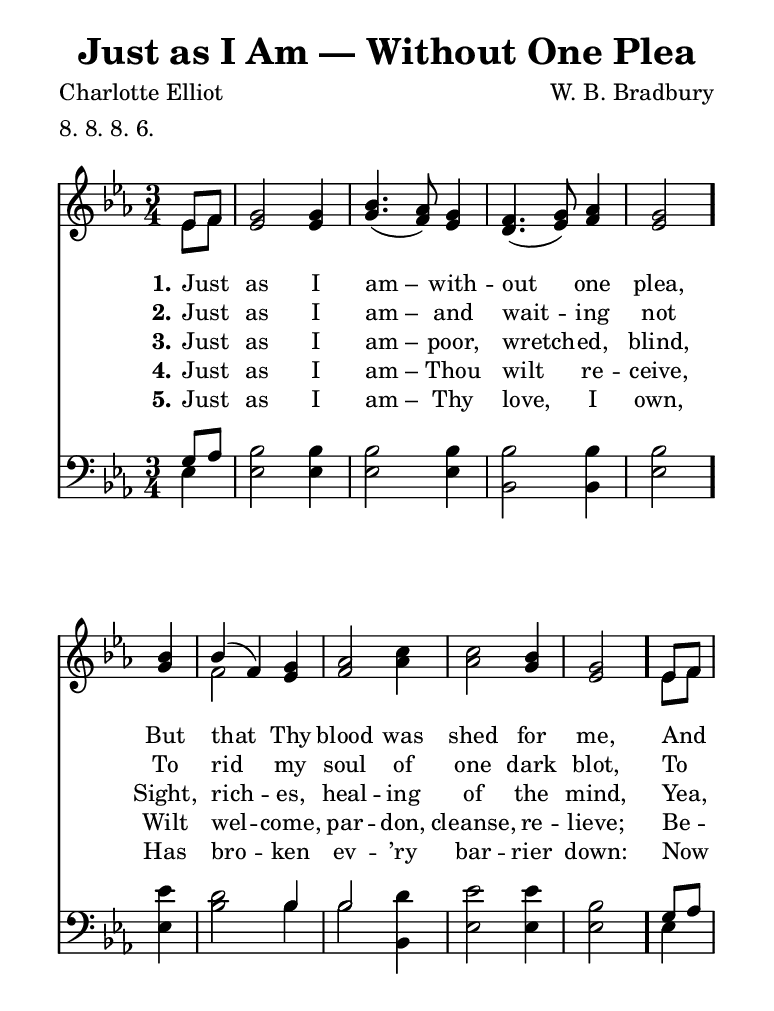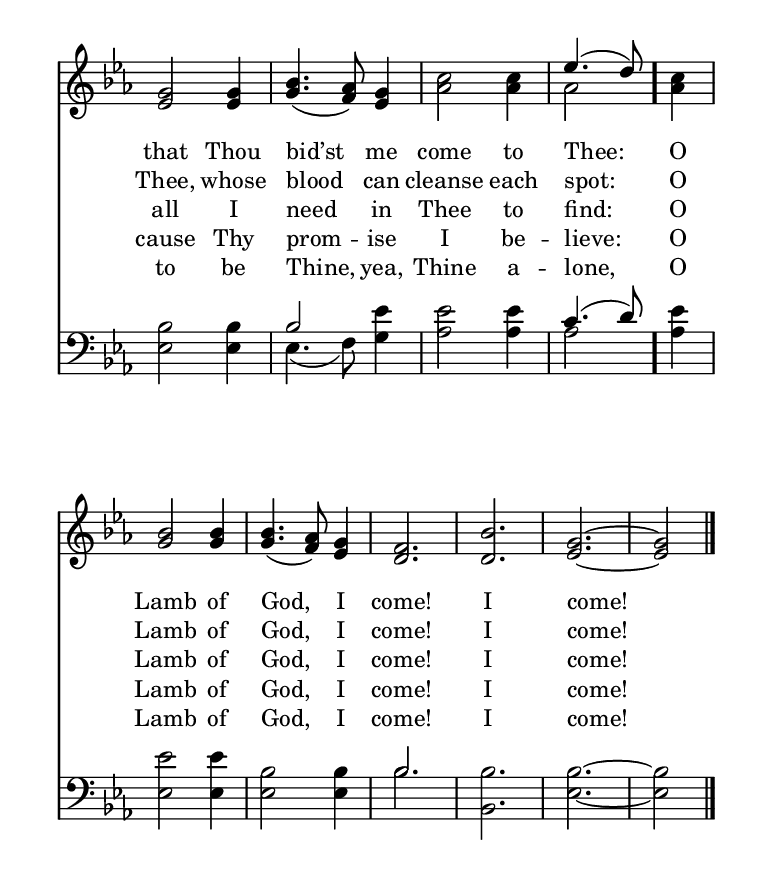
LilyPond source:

\include "common/global.ily"
\paper {
  \include "common/paper.ily"
  ragged-bottom = ##t
  ragged-last-bottom = ##t
  systems-per-page = ##f
  system-system-spacing.padding = 11
}

\header{
  %gospel
  hymnnumber = "44"
  title = "Just as I Am — Without One Plea"
  tunename = "Woodworth"
  meter = "8. 8. 8. 6."
  poet = "Charlotte Elliot"
  composer = "W. B. Bradbury"
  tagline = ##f
}

% for fermata in MIDI
ta = { \tempo 4=80 }
tb = { \tempo 4=40 }

patternAA = { c8[ c8] | c2 c4 | c4.( c8) c4 | c4.( c8) c4 | c2       }
patternAB = { c8[ c8] | c2 c4 | c2       c4 | c2       c4 | c2       }
patternAC = { c4      | c2 c4 | c2       c4 | c2       c4 | c2       }
patternAD = { c8[ c8] | c2 c4 | c4.( c8) c4 | c2       c4 | c4.( c8) }
patternAE = { c8[ c8] | c2 c4 | c4.( c8) c4 | c2       c4 | c2       }
patternAF = { c8[ c8] | c2 c4 | c2       c4 | c2       c4 | c4.( c8) }
patternAG = { c4      | c2 c4 | c4.( c8) c4 | c2       c4 | c2       }
patternBA = { c4 | c4( c4) c4 | c2 c4 | c2 c4 | c2 }
patternBB = { c4 | c2      c4 | c2 c4 | c2 c4 | c2 }
patternCA = { c4 | c2 c4 | c4.( c8) c4 | c2. | c2. | c2. ~ | c2 }
patternCB = { c4 | c2 c4 | c2       c4 | c2. | c2. | c2. ~ | c2 }

global = {
  \include "common/overrides.ily"
  \override Staff.TimeSignature.style = #'numbered
  \time 3/4
  \override Score.MetronomeMark.transparent = ##t % hide all fermata changes too
  \ta
  \key ees \major
  \partial 4
  \autoBeamOff
}

notesSoprano = {
\global
\relative c' {

  \changePitch \patternAA { ees f | g g | bes aes g | f g aes | g }
  \changePitch \patternBA { bes | bes f g | aes c | c bes | g }
  \changePitch \patternAD { ees f | g g | bes aes g | c c | ees d }
  \changePitch \patternCA { c | bes bes | bes aes g | f | bes | g | g }

  \bar "|."

}
}

notesAlto = {
\global
\relative e' {

  \changePitch \patternAA { ees f | ees ees | g f ees | d ees f | ees }
  \changePitch \patternBB { g | f ees | f aes | aes g | ees }
  \changePitch \patternAE { ees f | ees ees | g f ees | aes aes | aes }
  \changePitch \patternCA { aes | g g | g f ees | d | d | ees | ees }

}
}

notesTenor = {
\global
\relative a {

  \changePitch \patternAB { g aes | bes bes | bes bes | bes bes | bes }
  \changePitch \patternBB { ees | d bes | bes d | ees ees | bes }
  \changePitch \patternAF { g aes | bes bes | bes ees | ees ees | c d }
  \changePitch \patternCB { ees | ees ees | bes bes | bes | bes | bes | bes }

}
}

notesBass = {
\global
\relative f {

  \changePitch \patternAC { ees | ees ees | ees ees | bes bes | ees }
  \changePitch \patternBB { ees | bes' bes | bes bes, | ees ees | ees }
  \changePitch \patternAG { ees | ees ees | ees f g | aes aes | aes }
  \changePitch \patternCB { aes | ees ees | ees ees | bes' bes, | ees | ees }

}
}

wordsA = \lyricmode {
\set stanza = "1."

Just as I am_– with -- out one plea, \bar "."
But that Thy blood was shed for me, \bar "." \eogbreak
And that Thou bid’st me come to Thee: \bar "."
O Lamb of God, I come! I come! \bar "." \eogbreak

}

wordsB = \lyricmode {
\set stanza = "2."

Just as I am_– and wait -- ing not
To rid my soul of one dark blot,
To Thee, whose blood can cleanse each spot:
O Lamb of God, I come! I come!

}

wordsC = \lyricmode {
\set stanza = "3."

Just as I am_– poor, wretch -- ed, blind,
Sight, rich -- es, heal -- ing of the mind,
Yea, all I need in Thee to find:
O Lamb of God, I come! I come!

}

wordsD = \lyricmode {
\set stanza = "4."

Just as I am_– Thou wilt re -- ceive,
Wilt wel -- come, par -- don, cleanse, re -- lieve;
Be -- cause Thy prom -- ise I be -- lieve:
O Lamb of God, I come! I come!

}

wordsE = \lyricmode {
\set stanza = "5."

Just as I am_– Thy love, I own,
Has bro -- ken ev -- ’ry bar -- rier down:
Now to be Thine, yea, Thine a -- lone,
O Lamb of God, I come! I come!

}

\score {
  \context ChoirStaff <<
    \context Staff = upper <<
      \set Staff.autoBeaming = ##f
      \set ChoirStaff.systemStartDelimiter = #'SystemStartBar
      \set ChoirStaff.printPartCombineTexts = ##f
      \partcombine #'(2 . 9) \notesSoprano \notesAlto
      \context NullVoice = sopranos { \voiceOne << \notesSoprano >> }
      \context Lyrics = one   \lyricsto sopranos \wordsA
      \context Lyrics = two   \lyricsto sopranos \wordsB
      \context Lyrics = three \lyricsto sopranos \wordsC
      \context Lyrics = four  \lyricsto sopranos \wordsD
      \context Lyrics = five  \lyricsto sopranos \wordsE
    >>
    \context Staff = men <<
      \set Staff.autoBeaming = ##f
      \clef bass
      \set ChoirStaff.printPartCombineTexts = ##f
      \partcombine #'(2 . 9) \notesTenor \notesBass
    >>
  >>
  \layout {
    \include "common/layout.ily"
  }
  \midi{
    \include "common/midi.ily"
  }
}

\version "2.19.49"  % necessary for upgrading to future LilyPond versions.

% vi:set et ts=2 sw=2 ai nocindent syntax=lilypond:
